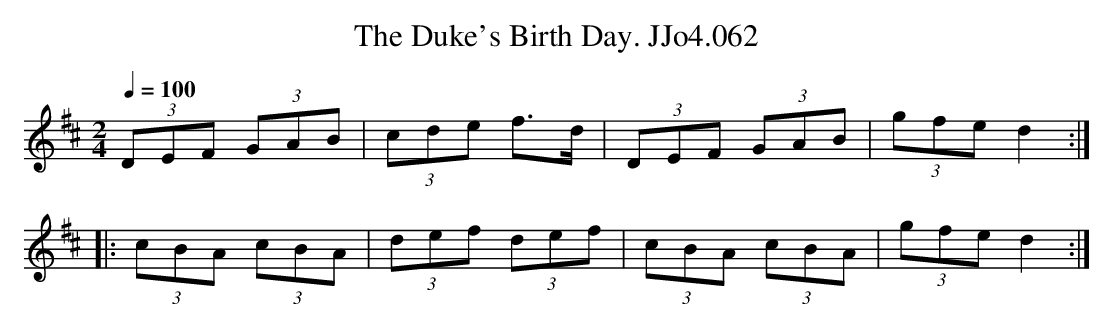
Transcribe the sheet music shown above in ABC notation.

X:1
T:Duke's Birth Day. JJo4.062, The
M:2/4
L:1/8
Q:1/4=100
K:D
(3DEF (3GAB|(3cde f>d|(3DEF (3GAB|(3gfed2:|
|:(3cBA (3cBA|(3def (3def|(3cBA (3cBA|(3gfed2:|
